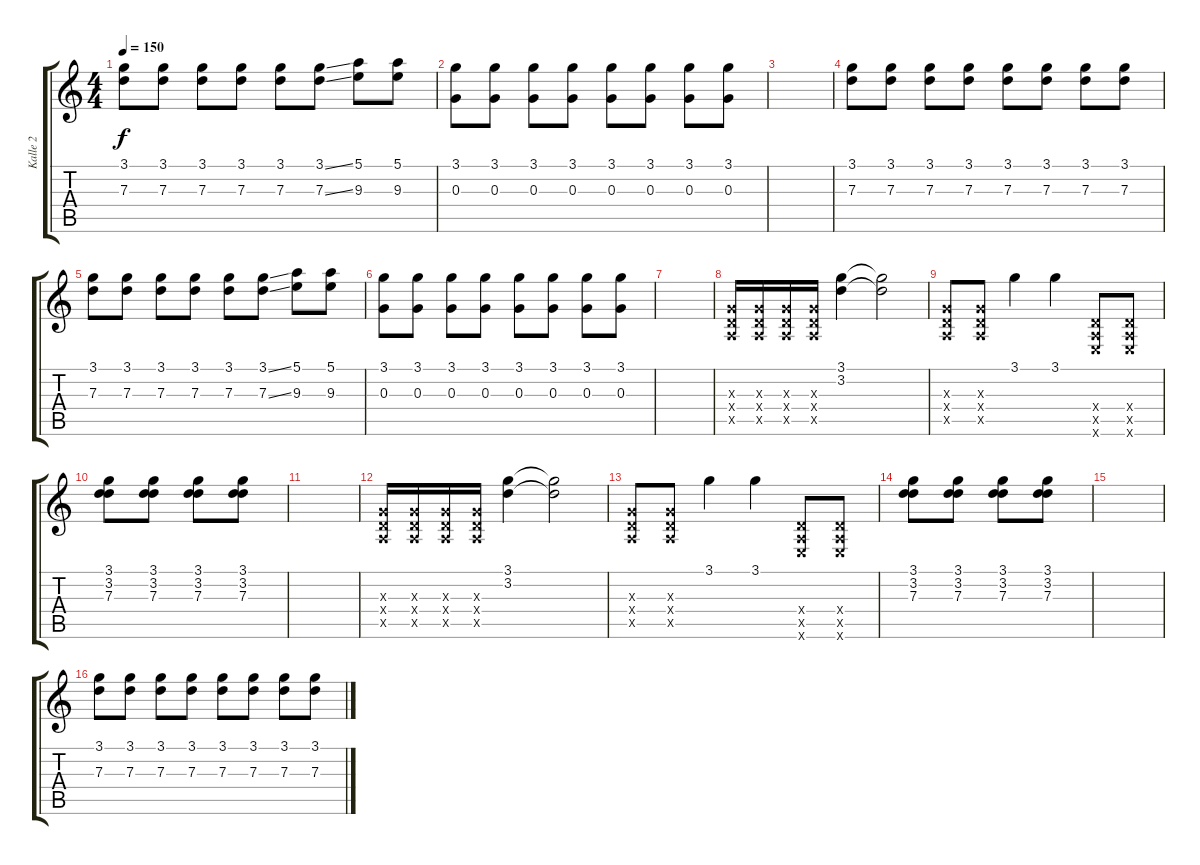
\track ("Kalle 2" "Kalle 2") {instrument overdrivenguitar}
\staff {score tabs}
\tuning (E4 B3 G3 D3 A2 E2) {hide}
\ts (4 4)
\tempo 150
\clef g2
\ks c
(3.1 7.3).8{dy f} (3.1 7.3).8 (3.1 7.3).8 (3.1 7.3).8 (3.1 7.3).8 (3.1{ss} 7.3{ss}).8 (5.1 9.3).8 (5.1 9.3).8 |
(3.1 0.3).8 (3.1 0.3).8 (3.1 0.3).8 (3.1 0.3).8 (3.1 0.3).8 (3.1 0.3).8 (3.1 0.3).8 (3.1 0.3).8 |
|
(3.1 7.3).8 (3.1 7.3).8 (3.1 7.3).8 (3.1 7.3).8 (3.1 7.3).8 (3.1 7.3).8 (3.1 7.3).8 (3.1 7.3).8 |
(3.1 7.3).8 (3.1 7.3).8 (3.1 7.3).8 (3.1 7.3).8 (3.1 7.3).8 (3.1{ss} 7.3{ss}).8 (5.1 9.3).8 (5.1 9.3).8 |
(3.1 0.3).8 (3.1 0.3).8 (3.1 0.3).8 (3.1 0.3).8 (3.1 0.3).8 (3.1 0.3).8 (3.1 0.3).8 (3.1 0.3).8 |
|
(0.3{x} 0.4{x} 0.5{x}).16 (0.3{x} 0.4{x} 0.5{x}).16 (0.3{x} 0.4{x} 0.5{x}).16 (0.3{x} 0.4{x} 0.5{x}).16 (3.1 3.2).4 (3.1{t} 3.2{t}).2 |
(0.3{x} 0.4{x} 0.5{x}).8 (0.3{x} 0.4{x} 0.5{x}).8 3.1.4 3.1.4 (0.4{x} 0.5{x} 0.6{x}).8 (0.4{x} 0.5{x} 0.6{x}).8 |
(3.1 3.2 7.3).8 (3.1 3.2 7.3).8 (3.1 3.2 7.3).8 (3.1 3.2 7.3).8 |
|
(0.3{x} 0.4{x} 0.5{x}).16 (0.3{x} 0.4{x} 0.5{x}).16 (0.3{x} 0.4{x} 0.5{x}).16 (0.3{x} 0.4{x} 0.5{x}).16 (3.1 3.2).4 (3.1{t} 3.2{t}).2 |
(0.3{x} 0.4{x} 0.5{x}).8 (0.3{x} 0.4{x} 0.5{x}).8 3.1.4 3.1.4 (0.4{x} 0.5{x} 0.6{x}).8 (0.4{x} 0.5{x} 0.6{x}).8 |
(3.1 3.2 7.3).8 (3.1 3.2 7.3).8 (3.1 3.2 7.3).8 (3.1 3.2 7.3).8 |
|
(3.1 7.3).8 (3.1 7.3).8 (3.1 7.3).8 (3.1 7.3).8 (3.1 7.3).8 (3.1 7.3).8 (3.1 7.3).8 (3.1 7.3).8
